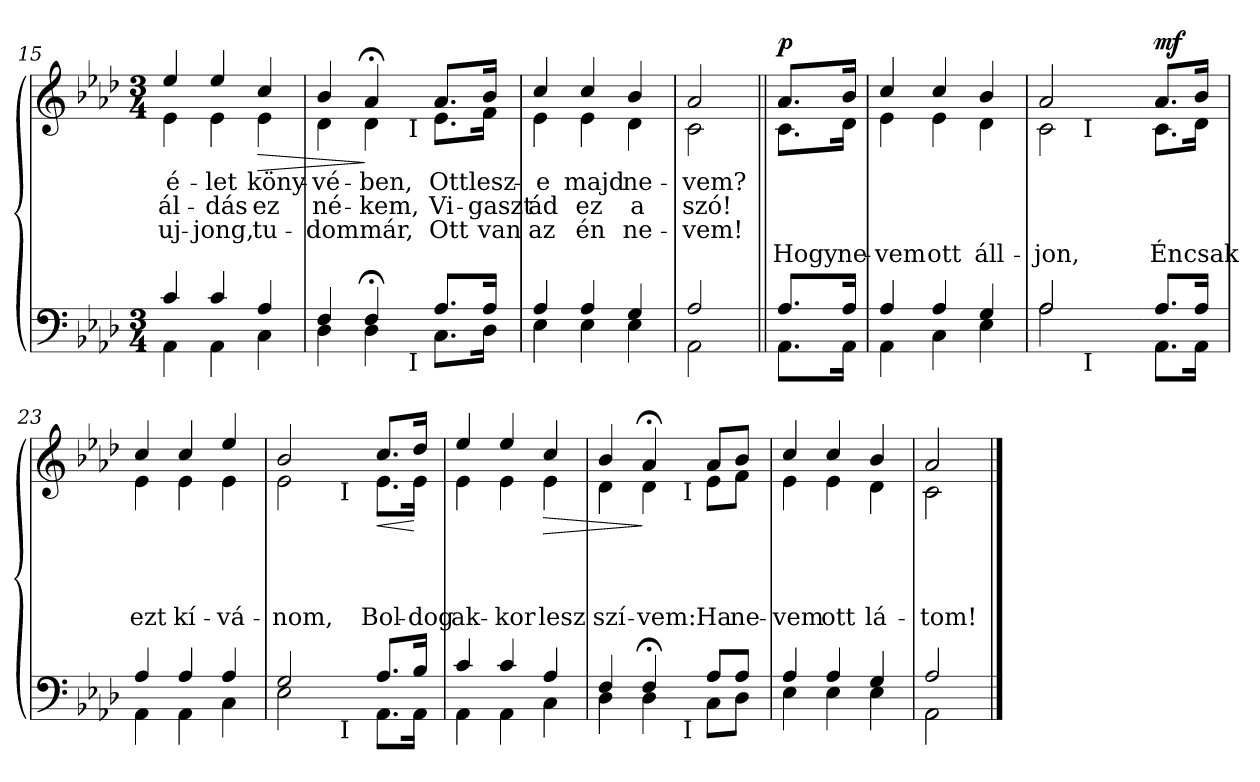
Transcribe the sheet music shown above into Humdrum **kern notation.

**kern	**kern	**text	**text	**text	**text	**dynam
*part2	*part1	*part1	*part1	*part1	*part1	*part1
*staff2	*staff1	*staff1	*staff1	*staff1	*staff1	*staff1
*clefF4	*clefG2	*	*	*	*	*
*k[b-e-a-d-]	*k[b-e-a-d-]	*	*	*	*	*
*A-:	*A-:	*	*	*	*	*
*M3/4	*M3/4	*	*	*	*	*
=15	=15	=15	=15	=15	=15	=15
*^	*	*	*	*	*	*
!	!	!	!LO:LY:b	!LO:LY:b	!LO:LY:b	!	!
*	*	*^	*	*	*	*	*
4c/	4AA-\	4ee-/	4e-\	é-	ál-	uj-	.	.
!	!	!	!	!LO:LY:b	!LO:LY:b	!LO:LY:b	!	!
4c/	4AA-\	4ee-/	4e-\	-let	-dás	-jong,	.	.
!	!	!	!	!LO:LY:b	!LO:LY:b	!LO:LY:b	!	!LO:HP:b
4A-/	4C\	4cc/	4e-\	köny-	ez	tu-	.	>
*	*	*v	*v	*	*	*	*	*
=16	=16	=16	=16	=16	=16	=16	=16
*	*	*^	*	*	*	*	*
!	!	!	!	!LO:LY:b	!LO:LY:b	!LO:LY:b	!	!
*	*^	*	*^	*	*	*	*	*
4F/	4D-\	4ryy	4b-/	4d-\	4ryy	-vé-	né-	-dom	.	.
!	!	!	!	!	!	!LO:LY:b	!LO:LY:b	!LO:LY:b	!	!
4F;/	4D-\	8ryy	4a-;/	4d-\	8ryy	-ben,	-kem,	már,	.	]
.	.	32ryy	.	.	32ryy	.	.	.	.	.
!	!	!	!	!	!LO:TX:b:t=I	!	!	!	!	!
!	!	!LO:TX:b:t=I	!	!	!	!	!	!	!	!
.	.	4ryy	.	.	4ryy	.	.	.	.	.
!	!	!	!	!	!	!LO:LY:b	!LO:LY:b	!LO:LY:b	!	!
8.A-/L	8.C\L	.	8.a-/L	8.e-\L	.	Ott	Vi-	Ott	.	.
.	.	16.ryy	.	.	16.ryy	.	.	.	.	.
!	!	!	!	!	!	!LO:LY:b	!LO:LY:b	!LO:LY:b	!	!
16A-/Jk	16D-\Jk	.	16b-/Jk	16f\Jk	.	lesz-	-gaszt	van	.	.
*	*v	*v	*	*	*	*	*	*	*	*
*	*	*v	*v	*v	*	*	*	*	*
=17	=17	=17	=17	=17	=17	=17	=17
*	*^	*^	*	*	*	*	*
*	*	*	*	*^	*	*	*	*	*
!	!	!	!	!	!	!LO:LY:b	!LO:LY:b	!LO:LY:b	!	!
*	*v	*v	*	*	*	*	*	*	*	*
*	*	*	*v	*v	*	*	*	*	*
4A-/	4E-\	4cc/	4e-\	-e	ád	az	.	.
!	!	!	!	!LO:LY:b	!LO:LY:b	!LO:LY:b	!	!
4A-/	4E-\	4cc/	4e-\	majd	ez	én	.	.
!	!	!	!	!LO:LY:b	!LO:LY:b	!LO:LY:b	!	!
4G/	4E-\	4b-/	4d-\	ne-	a	ne-	.	.
=18	=18	=18	=18	=18	=18	=18	=18	=18
!	!	!	!	!LO:LY:b	!LO:LY:b	!LO:LY:b	!	!
2A-/	2AA-\	2a-/	2c\	-vem?	szó!	-vem!	.	.
=19||	=19||	=19||	=19||	=19||	=19||	=19||	=19||	=19||
!	!	!	!	!	!	!	!LO:LY:b	!LO:DY:a
8.A-/L	8.AA-\L	8.a-/L	8.c\L	.	.	.	Hogy	p
!	!	!	!	!	!	!	!LO:LY:b	!
16A-/Jk	16AA-\Jk	16b-/Jk	16d-\Jk	.	.	.	ne-	.
=20	=20	=20	=20	=20	=20	=20	=20	=20
!	!	!	!	!	!	!	!LO:LY:b	!
4A-/	4AA-\	4cc/	4e-\	.	.	.	-vem	.
!	!	!	!	!	!	!	!LO:LY:b	!
4A-/	4C\	4cc/	4e-\	.	.	.	ott	.
!	!	!	!	!	!	!	!LO:LY:b	!
4G/	4E-\	4b-/	4d-\	.	.	.	áll-	.
*	*	*v	*v	*	*	*	*	*
=21	=21	=21	=21	=21	=21	=21	=21
*	*	*^	*	*	*	*	*
!	!	!	!	!	!	!	!LO:LY:b	!
*	*^	*	*^	*	*	*	*	*
2A-/	2A-\	8..ryy	2a-/	2c\	8..ryy	.	.	.	-jon,	.
!	!	!	!	!	!LO:TX:b:t=I	!	!	!	!	!
!	!	!LO:TX:b:t=I	!	!	!	!	!	!	!	!
.	.	4ryy	.	.	4ryy	.	.	.	.	.
.	.	32ryy	.	.	32ryy	.	.	.	.	.
*	*v	*v	*	*	*	*	*	*	*	*
*	*	*v	*v	*v	*	*	*	*	*
!!LO:LB:g=z
=22-	=22-	=22-	=22-	=22-	=22-	=22-	=22-
*	*^	*^	*	*	*	*	*
*	*	*	*	*^	*	*	*	*	*
!	!	!	!	!	!	!	!	!	!LO:LY:b	!LO:DY:a
*	*v	*v	*	*	*	*	*	*	*	*
*	*	*	*v	*v	*	*	*	*	*
8.A-/L	8.AA-\L	8.a-/L	8.c\L	.	.	.	Én	mf
!	!	!	!	!	!	!	!LO:LY:b	!
16A-/Jk	16AA-\Jk	16b-/Jk	16d-\Jk	.	.	.	csak	.
=23	=23	=23	=23	=23	=23	=23	=23	=23
!	!	!	!	!	!	!	!LO:LY:b	!
4A-/	4AA-\	4cc/	4e-\	.	.	.	ezt	.
!	!	!	!	!	!	!	!LO:LY:b	!
4A-/	4AA-\	4cc/	4e-\	.	.	.	kí-	.
!	!	!	!	!	!	!	!LO:LY:b	!
4A-/	4C\	4ee-/	4e-\	.	.	.	-vá-	.
*	*	*v	*v	*	*	*	*	*
=24	=24	=24	=24	=24	=24	=24	=24
*	*	*^	*	*	*	*	*
!	!	!	!	!	!	!	!LO:LY:b	!
*	*^	*	*^	*	*	*	*	*
2G/	2E-\	4ryy	2b-/	2e-\	4ryy	.	.	.	-nom,	.
.	.	16ryy	.	.	16ryy	.	.	.	.	.
!	!	!	!	!	!LO:TX:b:t=I	!	!	!	!	!
!	!	!LO:TX:b:t=I	!	!	!	!	!	!	!	!
.	.	4..ryy	.	.	4..ryy	.	.	.	.	.
!	!	!	!	!	!	!	!	!	!LO:LY:b	!LO:HP:b
8.A-/L	8.AA-\L	.	8.cc/L	8.e-\L	.	.	.	.	Bol-	<
!	!	!	!	!	!	!	!	!	!LO:LY:b	!
16B-/Jk	16AA-\Jk	.	16dd-/Jk	16e-\Jk	.	.	.	.	-dog	[
*	*v	*v	*	*	*	*	*	*	*	*
*	*	*v	*v	*v	*	*	*	*	*
=25	=25	=25	=25	=25	=25	=25	=25
*	*^	*^	*	*	*	*	*
*	*	*	*	*^	*	*	*	*	*
!	!	!	!	!	!	!	!	!	!LO:LY:b	!
*	*v	*v	*	*	*	*	*	*	*	*
*	*	*	*v	*v	*	*	*	*	*
4c/	4AA-\	4ee-/	4e-\	.	.	.	ak-	.
!	!	!	!	!	!	!	!LO:LY:b	!
4c/	4AA-\	4ee-/	4e-\	.	.	.	-kor	.
!	!	!	!	!	!	!	!LO:LY:b	!LO:HP:b
4A-/	4C\	4cc/	4e-\	.	.	.	lesz	>
*	*	*v	*v	*	*	*	*	*
=26	=26	=26	=26	=26	=26	=26	=26
*	*	*^	*	*	*	*	*
!	!	!	!	!	!	!	!LO:LY:b	!
*	*^	*	*^	*	*	*	*	*
4F/	4D-\	4ryy	4b-/	4d-\	4ryy	.	.	.	szí-	.
!	!	!	!	!	!	!	!	!	!LO:LY:b	!
4F;/	4D-\	8ryy	4a-;/	4d-\	8ryy	.	.	.	-vem:	]
.	.	32ryy	.	.	32ryy	.	.	.	.	.
!	!	!	!	!	!LO:TX:b:t=I	!	!	!	!	!
!	!	!LO:TX:b:t=I	!	!	!	!	!	!	!	!
.	.	4ryy	.	.	4ryy	.	.	.	.	.
!	!	!	!	!	!	!	!	!	!LO:LY:b	!
8A-/L	8C\L	.	8a-/L	8e-\L	.	.	.	.	Ha	.
!	!	!	!	!	!	!	!	!	!LO:LY:b	!
8A-/J	8D-\J	.	8b-/J	8f\J	.	.	.	.	ne-	.
.	.	16.ryy	.	.	16.ryy	.	.	.	.	.
*	*v	*v	*	*	*	*	*	*	*	*
*	*	*v	*v	*v	*	*	*	*	*
=27	=27	=27	=27	=27	=27	=27	=27
*	*^	*^	*	*	*	*	*
*	*	*	*	*^	*	*	*	*	*
!	!	!	!	!	!	!	!	!	!LO:LY:b	!
*	*v	*v	*	*	*	*	*	*	*	*
*	*	*	*v	*v	*	*	*	*	*
4A-/	4E-\	4cc/	4e-\	.	.	.	-vem	.
!	!	!	!	!	!	!	!LO:LY:b	!
4A-/	4E-\	4cc/	4e-\	.	.	.	ott	.
!	!	!	!	!	!	!	!LO:LY:b	!
4G/	4E-\	4b-/	4d-\	.	.	.	lá-	.
=28	=28	=28	=28	=28	=28	=28	=28	=28
!	!	!	!	!	!	!	!LO:LY:b	!
2A-/	2AA-\	2a-/	2c\	.	.	.	-tom!	.
*v	*v	*	*	*	*	*	*	*
*	*v	*v	*	*	*	*	*
==	==	==	==	==	==	==
*-	*-	*-	*-	*-	*-	*-
